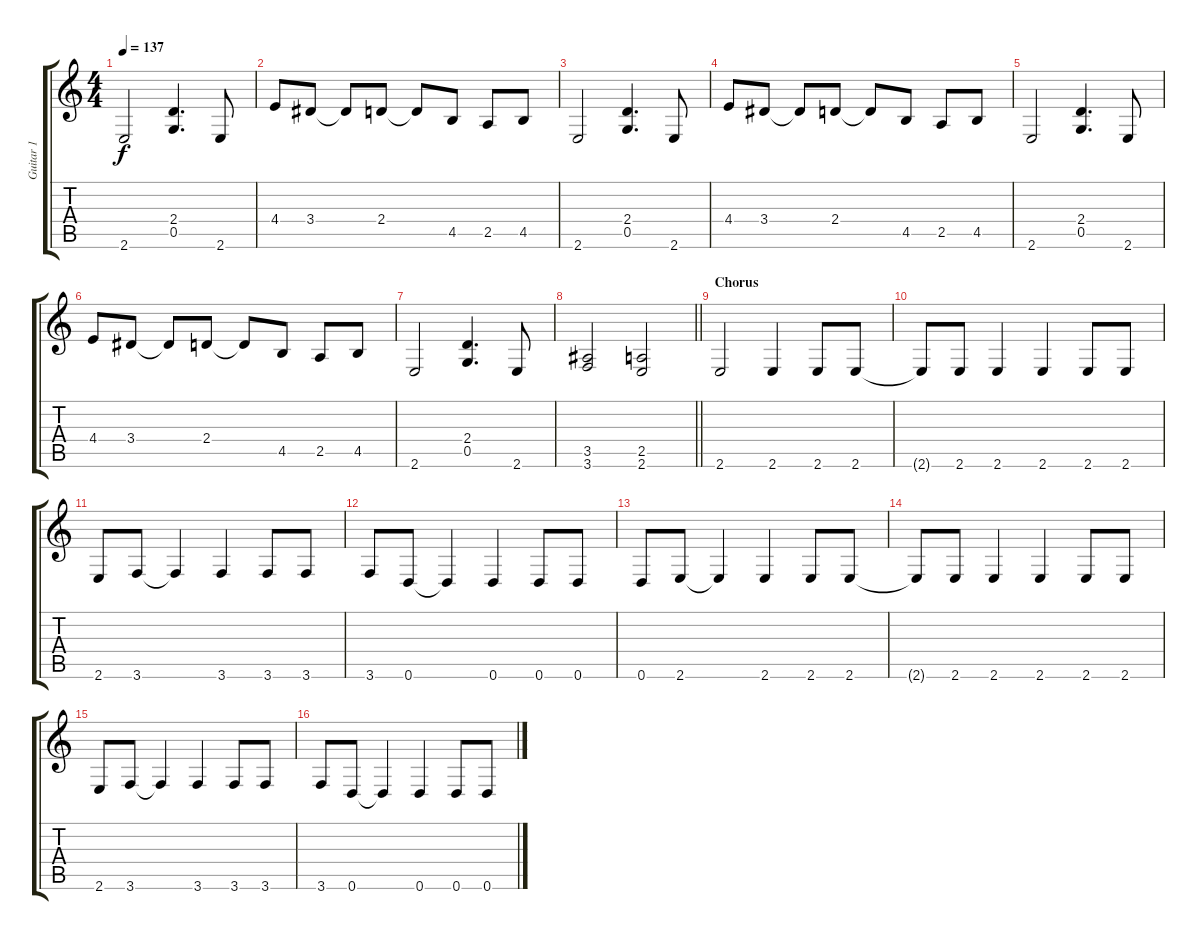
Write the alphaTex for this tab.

\track ("Guitar 1" "Guitar 1") {instrument overdrivenguitar}
\staff {score tabs}
\tuning (D4 A3 F3 C3 G2 D2) {hide}
\ts (4 4)
\tempo 137
\clef g2
\ks c
2.6.2{dy f} (2.4 0.5).4{d} 2.6.8 |
4.4.8 3.4.8 3.4{t}.8 2.4.8 2.4{t}.8 4.5.8 2.5.8 4.5.8 |
2.6.2 (2.4 0.5).4{d} 2.6.8 |
4.4.8 3.4.8 3.4{t}.8 2.4.8 2.4{t}.8 4.5.8 2.5.8 4.5.8 |
2.6.2 (2.4 0.5).4{d} 2.6.8 |
4.4.8 3.4.8 3.4{t}.8 2.4.8 2.4{t}.8 4.5.8 2.5.8 4.5.8 |
2.6.2 (2.4 0.5).4{d} 2.6.8 |
\barLineRight lightlight
(3.5 3.6).2 (2.5 2.6).2 |
\section ("" "Chorus")
2.6.2 2.6.4 2.6.8 2.6.8 |
2.6{t}.8 2.6.8 2.6.4 2.6.4 2.6.8 2.6.8 |
2.6.8 3.6.8 3.6{t}.4 3.6.4 3.6.8 3.6.8 |
3.6.8 0.6.8 0.6{t}.4 0.6.4 0.6.8 0.6.8 |
0.6.8 2.6.8 2.6{t}.4 2.6.4 2.6.8 2.6.8 |
2.6{t}.8 2.6.8 2.6.4 2.6.4 2.6.8 2.6.8 |
2.6.8 3.6.8 3.6{t}.4 3.6.4 3.6.8 3.6.8 |
3.6.8 0.6.8 0.6{t}.4 0.6.4 0.6.8 0.6.8
